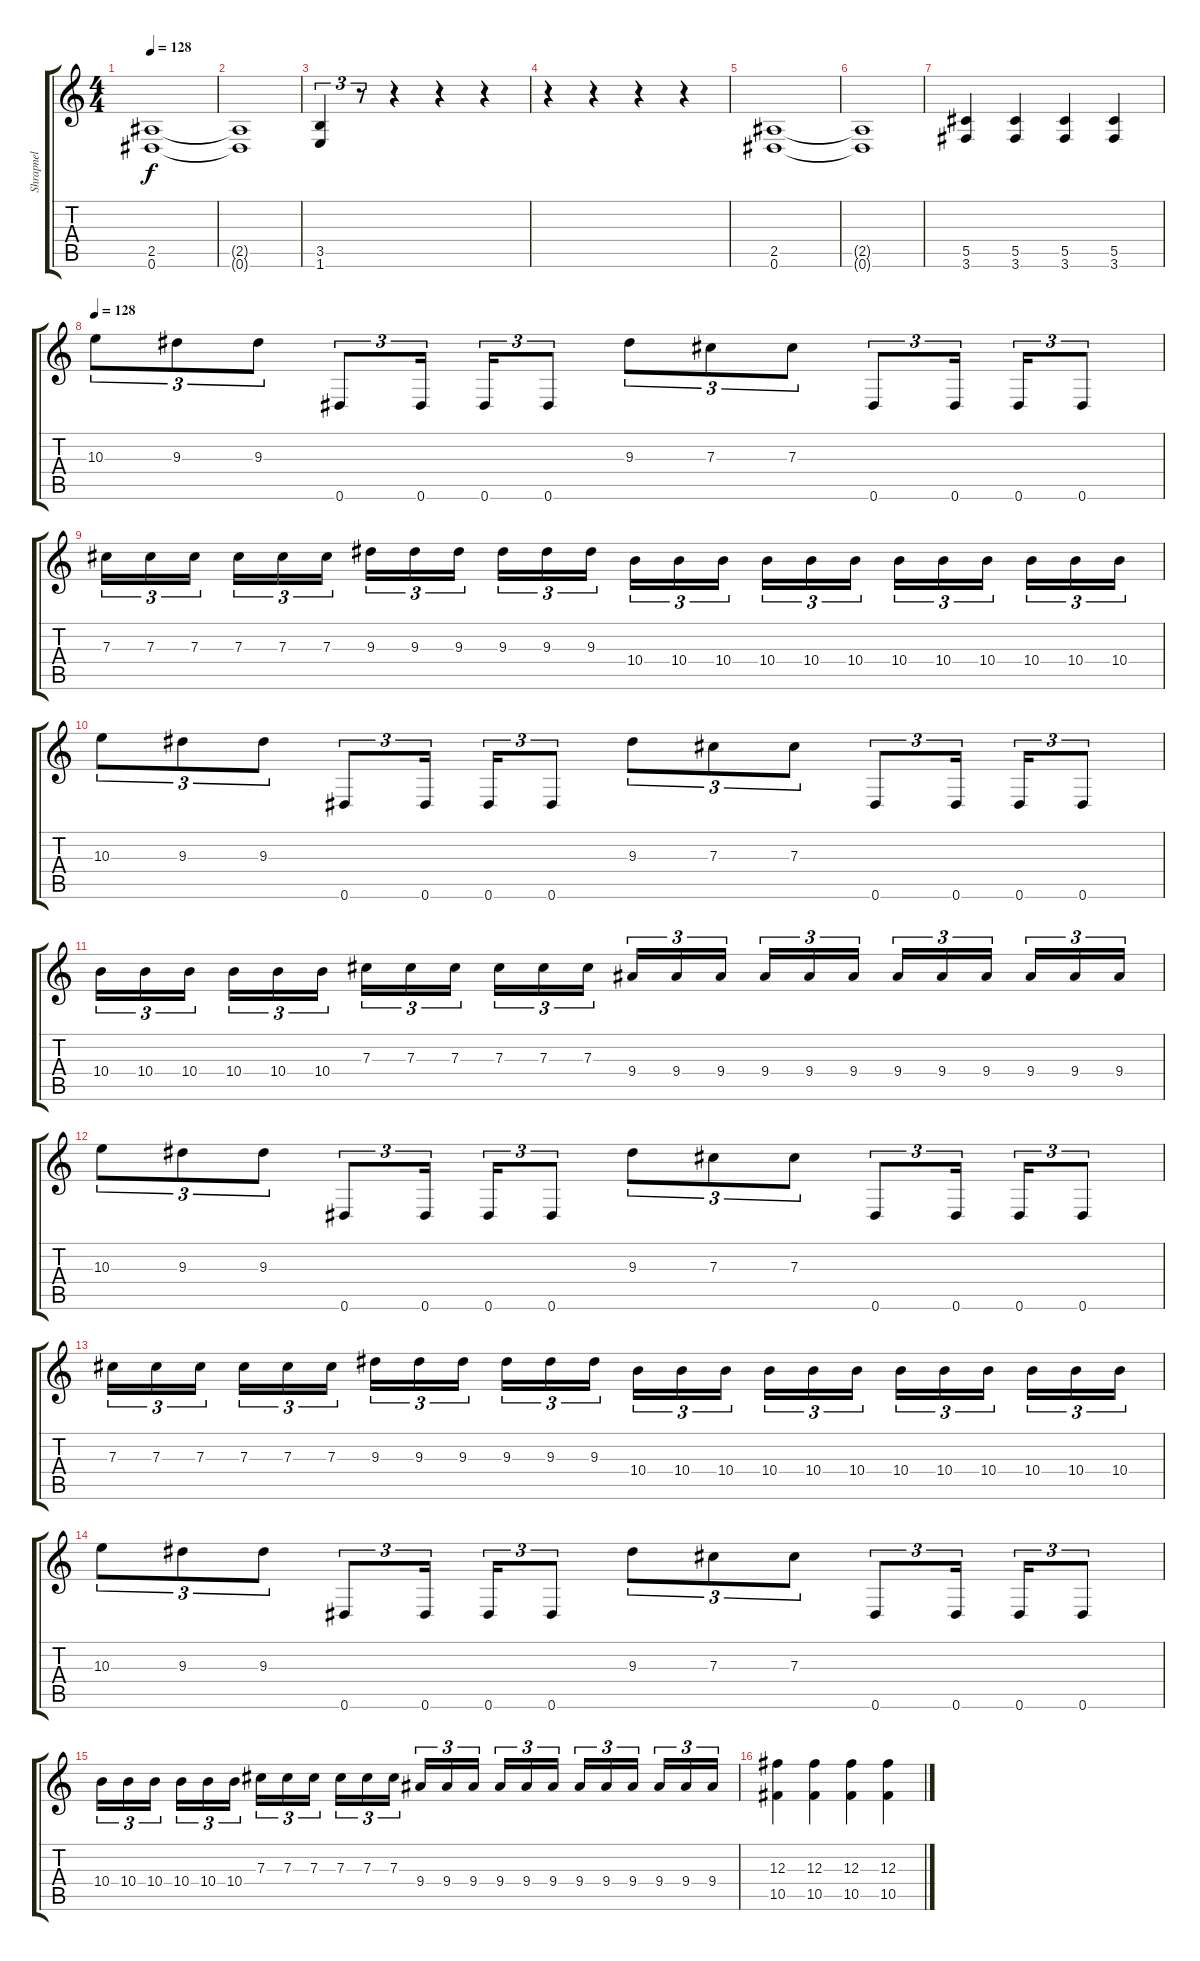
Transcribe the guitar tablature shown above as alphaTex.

\track ("Shrapnel" "Shrapnel") {instrument distortionguitar}
\staff {score tabs}
\tuning (Eb4 Bb3 Gb3 Db3 Ab2 Eb2) {hide}
\ts (4 4)
\tempo 128
\clef g2
\ks c
(2.5 0.6).1{dy f} |
(2.5{t} 0.6{t}).1 |
(3.5 1.6).4{tu (3 2)} r.8{tu (3 2)} r.4 r.4 r.4 |
r.4 r.4 r.4 r.4 |
(2.5 0.6).1 |
(2.5{t} 0.6{t}).1 |
(5.5 3.6).4 (5.5 3.6).4 (5.5 3.6).4 (5.5 3.6).4 |
\tempo 128
10.3.8{tu (3 2)} 9.3.8{tu (3 2)} 9.3.8{tu (3 2)} 0.6.8{tu (3 2)} 0.6.16{tu (3 2) beam splitsecondary} 0.6.16{tu (3 2)} 0.6.8{tu (3 2)} 9.3.8{tu (3 2)} 7.3.8{tu (3 2)} 7.3.8{tu (3 2)} 0.6.8{tu (3 2)} 0.6.16{tu (3 2) beam splitsecondary} 0.6.16{tu (3 2)} 0.6.8{tu (3 2)} |
7.3.16{tu (3 2)} 7.3.16{tu (3 2)} 7.3.16{tu (3 2) beam splitsecondary} 7.3.16{tu (3 2)} 7.3.16{tu (3 2)} 7.3.16{tu (3 2)} 9.3.16{tu (3 2)} 9.3.16{tu (3 2)} 9.3.16{tu (3 2) beam splitsecondary} 9.3.16{tu (3 2)} 9.3.16{tu (3 2)} 9.3.16{tu (3 2)} 10.4.16{tu (3 2)} 10.4.16{tu (3 2)} 10.4.16{tu (3 2) beam splitsecondary} 10.4.16{tu (3 2)} 10.4.16{tu (3 2)} 10.4.16{tu (3 2)} 10.4.16{tu (3 2)} 10.4.16{tu (3 2)} 10.4.16{tu (3 2) beam splitsecondary} 10.4.16{tu (3 2)} 10.4.16{tu (3 2)} 10.4.16{tu (3 2)} |
10.3.8{tu (3 2)} 9.3.8{tu (3 2)} 9.3.8{tu (3 2)} 0.6.8{tu (3 2)} 0.6.16{tu (3 2) beam splitsecondary} 0.6.16{tu (3 2)} 0.6.8{tu (3 2)} 9.3.8{tu (3 2)} 7.3.8{tu (3 2)} 7.3.8{tu (3 2)} 0.6.8{tu (3 2)} 0.6.16{tu (3 2) beam splitsecondary} 0.6.16{tu (3 2)} 0.6.8{tu (3 2)} |
10.4.16{tu (3 2)} 10.4.16{tu (3 2)} 10.4.16{tu (3 2) beam splitsecondary} 10.4.16{tu (3 2)} 10.4.16{tu (3 2)} 10.4.16{tu (3 2)} 7.3.16{tu (3 2)} 7.3.16{tu (3 2)} 7.3.16{tu (3 2) beam splitsecondary} 7.3.16{tu (3 2)} 7.3.16{tu (3 2)} 7.3.16{tu (3 2)} 9.4.16{tu (3 2)} 9.4.16{tu (3 2)} 9.4.16{tu (3 2) beam splitsecondary} 9.4.16{tu (3 2)} 9.4.16{tu (3 2)} 9.4.16{tu (3 2)} 9.4.16{tu (3 2)} 9.4.16{tu (3 2)} 9.4.16{tu (3 2) beam splitsecondary} 9.4.16{tu (3 2)} 9.4.16{tu (3 2)} 9.4.16{tu (3 2)} |
10.3.8{tu (3 2)} 9.3.8{tu (3 2)} 9.3.8{tu (3 2)} 0.6.8{tu (3 2)} 0.6.16{tu (3 2) beam splitsecondary} 0.6.16{tu (3 2)} 0.6.8{tu (3 2)} 9.3.8{tu (3 2)} 7.3.8{tu (3 2)} 7.3.8{tu (3 2)} 0.6.8{tu (3 2)} 0.6.16{tu (3 2) beam splitsecondary} 0.6.16{tu (3 2)} 0.6.8{tu (3 2)} |
7.3.16{tu (3 2)} 7.3.16{tu (3 2)} 7.3.16{tu (3 2) beam splitsecondary} 7.3.16{tu (3 2)} 7.3.16{tu (3 2)} 7.3.16{tu (3 2)} 9.3.16{tu (3 2)} 9.3.16{tu (3 2)} 9.3.16{tu (3 2) beam splitsecondary} 9.3.16{tu (3 2)} 9.3.16{tu (3 2)} 9.3.16{tu (3 2)} 10.4.16{tu (3 2)} 10.4.16{tu (3 2)} 10.4.16{tu (3 2) beam splitsecondary} 10.4.16{tu (3 2)} 10.4.16{tu (3 2)} 10.4.16{tu (3 2)} 10.4.16{tu (3 2)} 10.4.16{tu (3 2)} 10.4.16{tu (3 2) beam splitsecondary} 10.4.16{tu (3 2)} 10.4.16{tu (3 2)} 10.4.16{tu (3 2)} |
10.3.8{tu (3 2)} 9.3.8{tu (3 2)} 9.3.8{tu (3 2)} 0.6.8{tu (3 2)} 0.6.16{tu (3 2) beam splitsecondary} 0.6.16{tu (3 2)} 0.6.8{tu (3 2)} 9.3.8{tu (3 2)} 7.3.8{tu (3 2)} 7.3.8{tu (3 2)} 0.6.8{tu (3 2)} 0.6.16{tu (3 2) beam splitsecondary} 0.6.16{tu (3 2)} 0.6.8{tu (3 2)} |
10.4.16{tu (3 2)} 10.4.16{tu (3 2)} 10.4.16{tu (3 2) beam splitsecondary} 10.4.16{tu (3 2)} 10.4.16{tu (3 2)} 10.4.16{tu (3 2)} 7.3.16{tu (3 2)} 7.3.16{tu (3 2)} 7.3.16{tu (3 2) beam splitsecondary} 7.3.16{tu (3 2)} 7.3.16{tu (3 2)} 7.3.16{tu (3 2)} 9.4.16{tu (3 2)} 9.4.16{tu (3 2)} 9.4.16{tu (3 2) beam splitsecondary} 9.4.16{tu (3 2)} 9.4.16{tu (3 2)} 9.4.16{tu (3 2)} 9.4.16{tu (3 2)} 9.4.16{tu (3 2)} 9.4.16{tu (3 2) beam splitsecondary} 9.4.16{tu (3 2)} 9.4.16{tu (3 2)} 9.4.16{tu (3 2)} |
(12.3 10.5).4 (12.3 10.5).4 (12.3 10.5).4 (12.3 10.5).4
